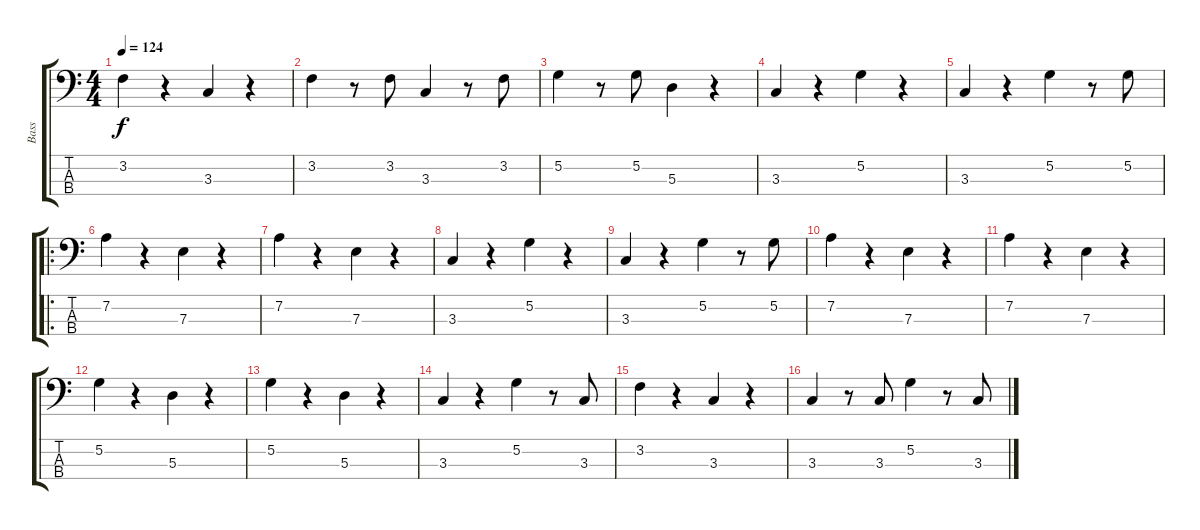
\track ("Bass" "Bass") {instrument electricbassfinger}
\staff {score tabs}
\tuning (G2 D2 A1 E1) {hide}
\ts (4 4)
\tempo 124
\clef f4
\ks c
3.2.4{dy f} r.4 3.3.4 r.4 |
3.2.4 r.8 3.2.8 3.3.4 r.8 3.2.8 |
5.2.4 r.8 5.2.8 5.3.4 r.4 |
3.3.4 r.4 5.2.4 r.4 |
3.3.4 r.4 5.2.4 r.8 5.2.8 |
\ro
7.2.4 r.4 7.3.4 r.4 |
7.2.4 r.4 7.3.4 r.4 |
3.3.4 r.4 5.2.4 r.4 |
3.3.4 r.4 5.2.4 r.8 5.2.8 |
7.2.4 r.4 7.3.4 r.4 |
7.2.4 r.4 7.3.4 r.4 |
5.2.4 r.4 5.3.4 r.4 |
5.2.4 r.4 5.3.4 r.4 |
3.3.4 r.4 5.2.4 r.8 3.3.8 |
3.2.4 r.4 3.3.4 r.4 |
3.3.4 r.8 3.3.8 5.2.4 r.8 3.3.8
